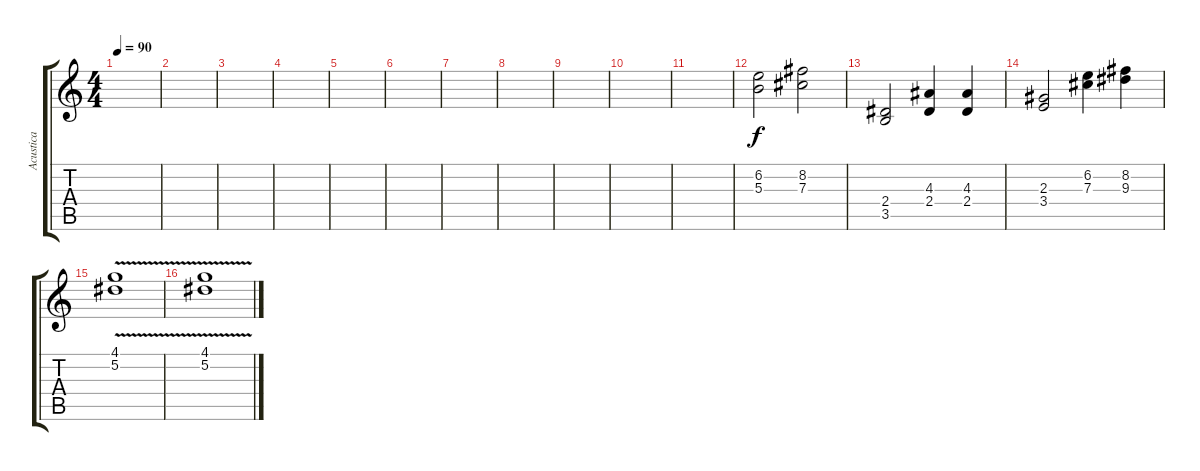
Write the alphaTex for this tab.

\track ("Acustica" "Acustica") {instrument acousticguitarsteel}
\staff {score tabs}
\tuning (Eb4 Bb3 Gb3 Db3 Ab2 Eb2) {hide}
\ts (4 4)
\tempo 90
\clef g2
\ks c
|
|
|
|
|
|
|
|
|
|
|
(6.2 5.3).2{volume 10 instrument distortionguitar} (8.2 7.3).2 |
(2.4 3.5).2 (4.3 2.4).4 (4.3 2.4).4 |
(2.3 3.4).2 (6.2 7.3).4 (8.2 9.3).4 |
(4.1{v} 5.2{v}).1 |
(4.1{v} 5.2{v}).1
